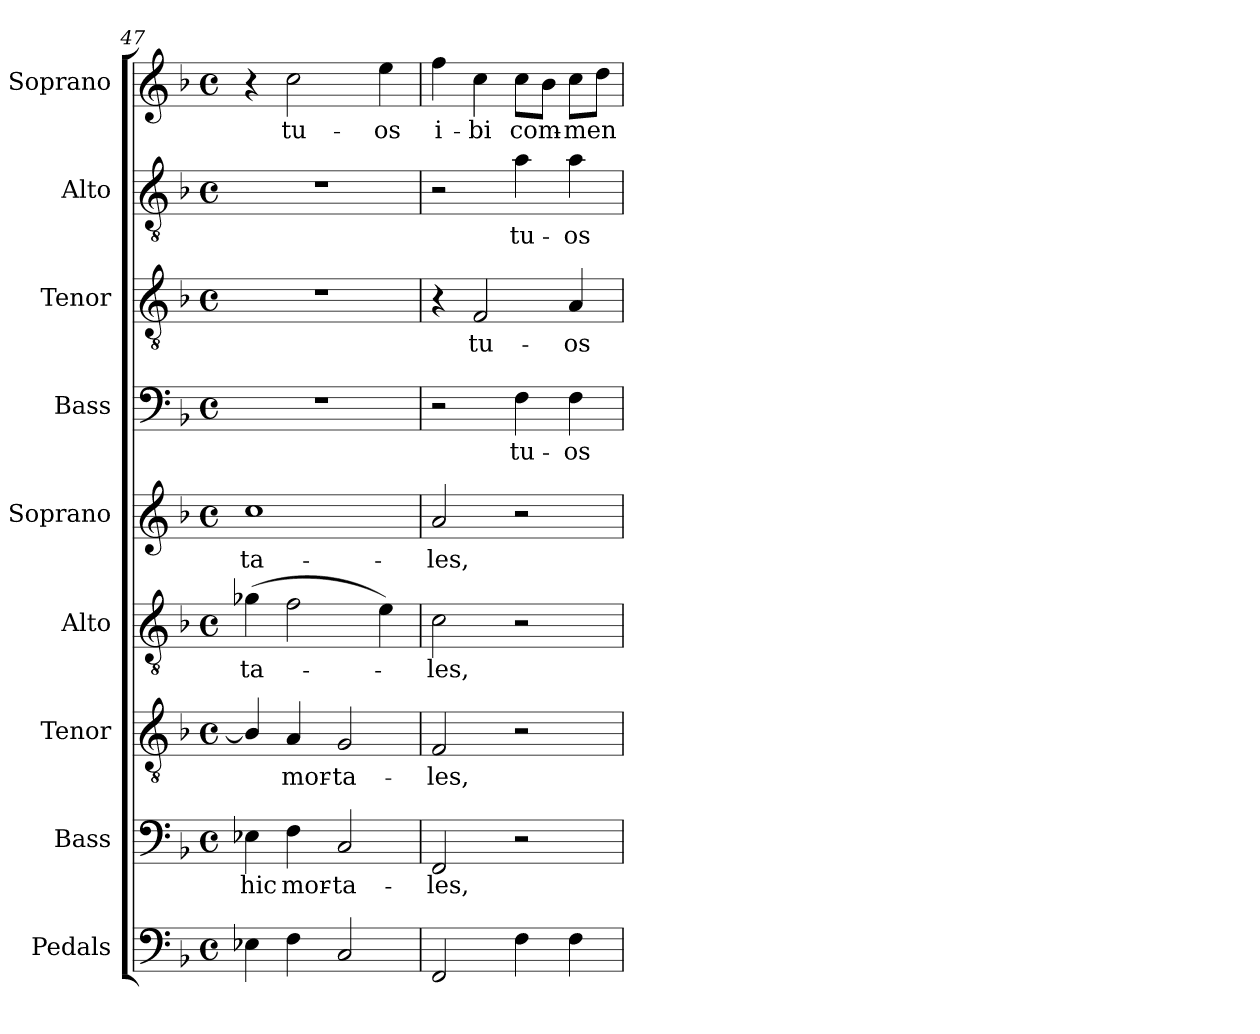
**kern	**kern	**text	**kern	**text	**kern	**text	**kern	**text	**kern	**text	**kern	**text	**kern	**text	**kern	**text
*part9	*part8	*part8	*part7	*part7	*part6	*part6	*part5	*part5	*part4	*part4	*part3	*part3	*part2	*part2	*part1	*part1
*staff9	*staff8	*staff8	*staff7	*staff7	*staff6	*staff6	*staff5	*staff5	*staff4	*staff4	*staff3	*staff3	*staff2	*staff2	*staff1	*staff1
*I"Pedals	*I"Bass	*	*I"Tenor	*	*I"Alto	*	*I"Soprano	*	*I"Bass	*	*I"Tenor	*	*I"Alto	*	*I"Soprano	*
*I'Ped.	*I'B.	*	*I'T.	*	*I'A.	*	*I'S.	*	*I'B.	*	*I'T.	*	*I'A.	*	*I'S.	*
*clefF4	*clefF4	*	*clefGv2	*	*clefGv2	*	*clefG2	*	*clefF4	*	*clefGv2	*	*clefGv2	*	*clefG2	*
*	*	*	*ITrd7c12	*	*ITrd7c12	*	*	*	*	*	*ITrd7c12	*	*ITrd7c12	*	*	*
*k[b-]	*k[b-]	*	*k[b-]	*	*k[b-]	*	*k[b-]	*	*k[b-]	*	*k[b-]	*	*k[b-]	*	*k[b-]	*
*F:	*F:	*	*F:	*	*F:	*	*F:	*	*F:	*	*F:	*	*F:	*	*F:	*
*M4/4	*M4/4	*	*M4/4	*	*M4/4	*	*M4/4	*	*M4/4	*	*M4/4	*	*M4/4	*	*M4/4	*
*met(c)	*met(c)	*	*met(c)	*	*met(c)	*	*met(c)	*	*met(c)	*	*met(c)	*	*met(c)	*	*met(c)	*
=47	=47	=47	=47	=47	=47	=47	=47	=47	=47	=47	=47	=47	=47	=47	=47	=47
!	!	!LO:LY:b:color=#000000	!	!	!	!	!	!	!	!	!	!	!	!	!	!
!	!	!	!	!	!	!LO:LY:b:color=#000000	!	!	!	!	!	!	!	!	!	!
!	!	!	!	!	!	!	!	!LO:LY:b:color=#000000	!	!	!	!	!	!	!	!
4E-i\	4E-i\	hic	4BB-i/]	.	(4G-i\	-ta-	1cci	-ta-	1r	.	1r	.	1r	.	4r	.
!	!	!LO:LY:b:color=#000000	!	!	!	!	!	!	!	!	!	!	!	!	!	!
!	!	!	!	!LO:LY:b:color=#000000	!	!	!	!	!	!	!	!	!	!	!	!
!	!	!	!	!	!	!	!	!	!	!	!	!	!	!	!	!LO:LY:b:color=#000000
4Fi\	4Fi\	mor-	4AAi/	mor-	2Fi\	.	.	.	.	.	.	.	.	.	2cci\	tu-
!	!	!LO:LY:b:color=#000000	!	!	!	!	!	!	!	!	!	!	!	!	!	!
!	!	!	!	!LO:LY:b:color=#000000	!	!	!	!	!	!	!	!	!	!	!	!
2Ci/	2Ci/	-ta-	2GGi/	-ta-	.	.	.	.	.	.	.	.	.	.	.	.
!	!	!	!	!	!	!	!	!	!	!	!	!	!	!	!	!LO:LY:b:color=#000000
.	.	.	.	.	4Ei\)	.	.	.	.	.	.	.	.	.	4eei\	-os
=48	=48	=48	=48	=48	=48	=48	=48	=48	=48	=48	=48	=48	=48	=48	=48	=48
!	!	!LO:LY:b:color=#000000	!	!	!	!	!	!	!	!	!	!	!	!	!	!
!	!	!	!	!LO:LY:b:color=#000000	!	!	!	!	!	!	!	!	!	!	!	!
!	!	!	!	!	!	!LO:LY:b:color=#000000	!	!	!	!	!	!	!	!	!	!
!	!	!	!	!	!	!	!	!LO:LY:b:color=#000000	!	!	!	!	!	!	!	!
!	!	!	!	!	!	!	!	!	!	!	!	!	!	!	!	!LO:LY:b:color=#000000
2FFi/	2FFi/	-les,	2FFi/	-les,	2Ci\	-les,	2ai/	-les,	2r	.	4r	.	2r	.	4ffi\	i-
!	!	!	!	!	!	!	!	!	!	!	!	!LO:LY:b:color=#000000	!	!	!	!
!	!	!	!	!	!	!	!	!	!	!	!	!	!	!	!	!LO:LY:b:color=#000000
.	.	.	.	.	.	.	.	.	.	.	2FFi/	tu-	.	.	4cci\	-bi
!	!	!	!	!	!	!	!	!	!	!LO:LY:b:color=#000000	!	!	!	!	!	!
!	!	!	!	!	!	!	!	!	!	!	!	!	!	!LO:LY:b:color=#000000	!	!
!	!	!	!	!	!	!	!	!	!	!	!	!	!	!	!	!LO:LY:b:color=#000000
4Fi\	2r	.	2r	.	2r	.	2r	.	4Fi\	tu-	.	.	4Ai\	tu-	8cci\L	com-
.	.	.	.	.	.	.	.	.	.	.	.	.	.	.	8b-i\J	.
!	!	!	!	!	!	!	!	!	!	!LO:LY:b:color=#000000	!	!	!	!	!	!
!	!	!	!	!	!	!	!	!	!	!	!	!LO:LY:b:color=#000000	!	!	!	!
!	!	!	!	!	!	!	!	!	!	!	!	!	!	!LO:LY:b:color=#000000	!	!
!	!	!	!	!	!	!	!	!	!	!	!	!	!	!	!	!LO:LY:b:color=#000000
4Fi\	.	.	.	.	.	.	.	.	4Fi\	-os	4AAi/	-os	4Ai\	-os	8cci\L	-men-
.	.	.	.	.	.	.	.	.	.	.	.	.	.	.	8ddi\J	.
=	=	=	=	=	=	=	=	=	=	=	=	=	=	=	=	=
*-	*-	*-	*-	*-	*-	*-	*-	*-	*-	*-	*-	*-	*-	*-	*-	*-
